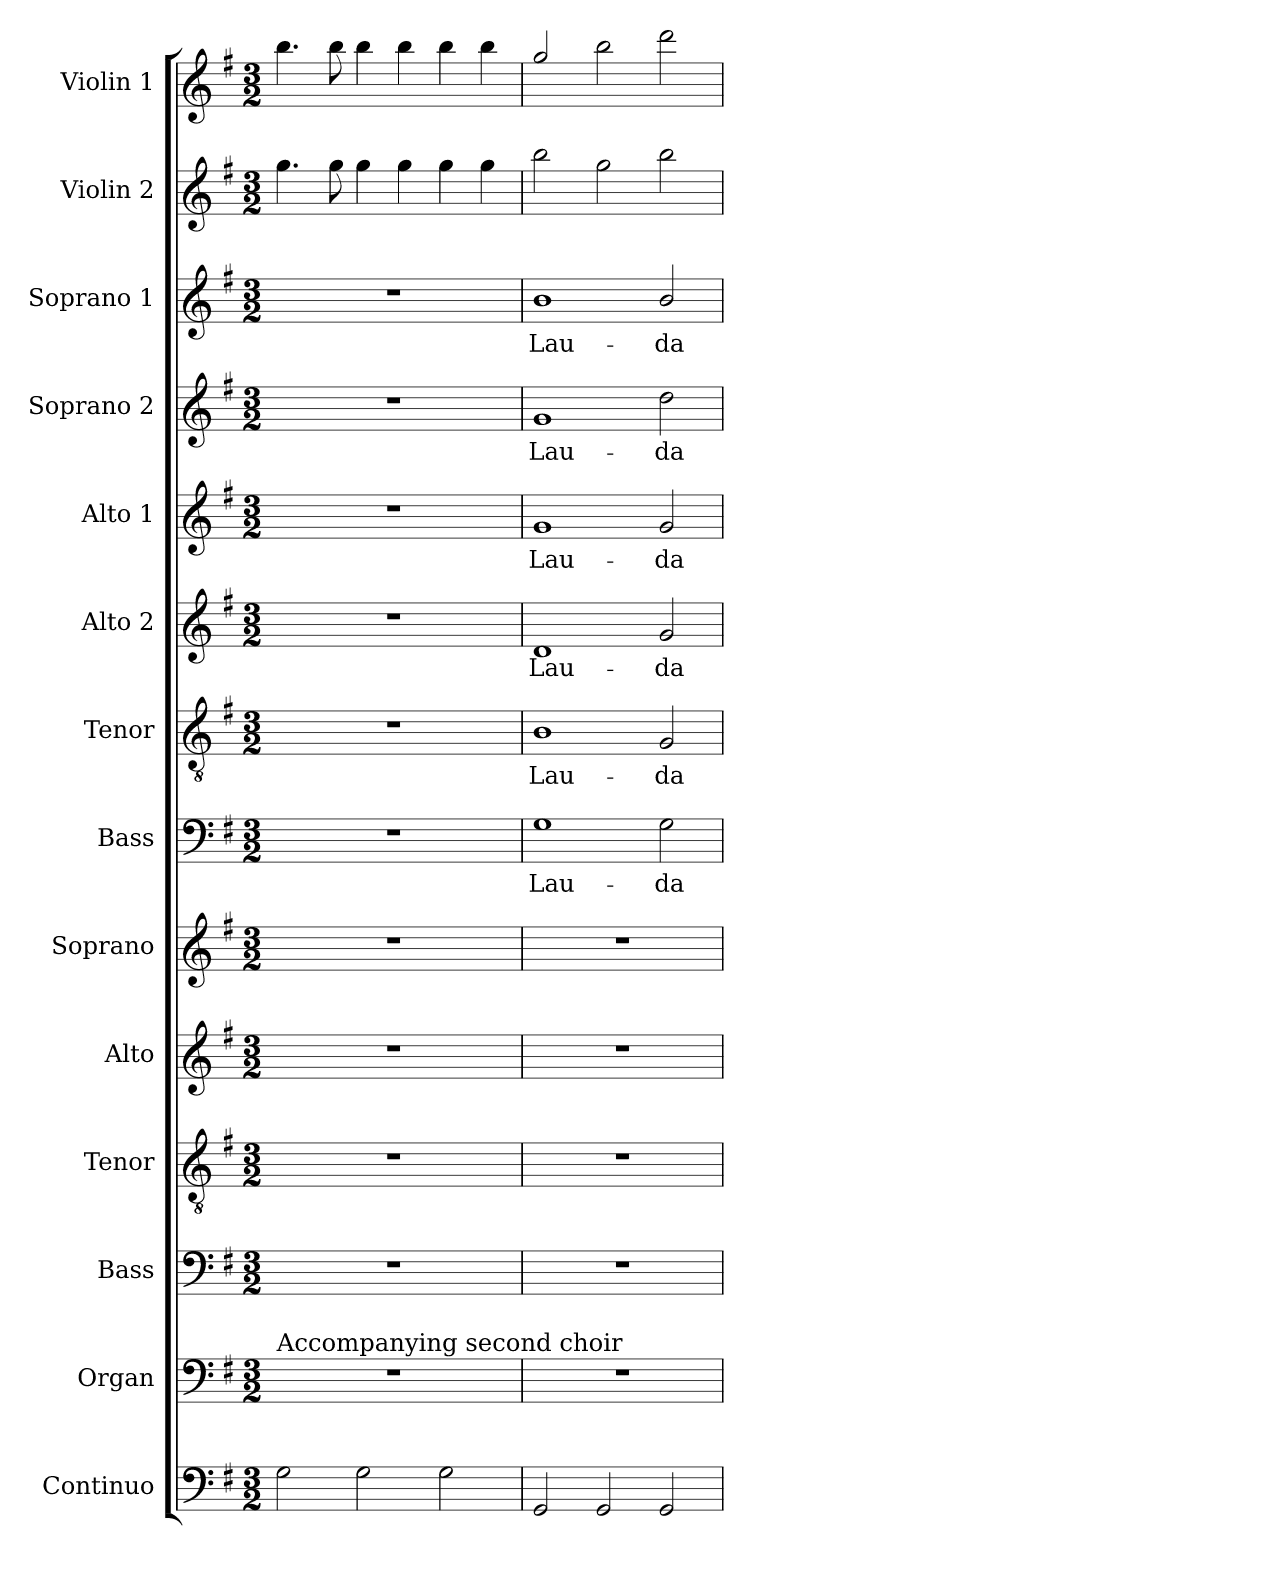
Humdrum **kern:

**kern	**kern	**kern	**kern	**kern	**kern	**kern	**text	**kern	**text	**kern	**text	**kern	**text	**kern	**text	**kern	**text	**kern	**kern
*part14	*part13	*part12	*part11	*part10	*part9	*part8	*part8	*part7	*part7	*part6	*part6	*part5	*part5	*part4	*part4	*part3	*part3	*part2	*part1
*staff14	*staff13	*staff12	*staff11	*staff10	*staff9	*staff8	*staff8	*staff7	*staff7	*staff6	*staff6	*staff5	*staff5	*staff4	*staff4	*staff3	*staff3	*staff2	*staff1
*I"Continuo	*I"Organ	*I"Bass	*I"Tenor	*I"Alto	*I"Soprano	*I"Bass	*	*I"Tenor	*	*I"Alto 2	*	*I"Alto 1	*	*I"Soprano 2	*	*I"Soprano 1	*	*I"Violin 2	*I"Violin 1
*I'Cont.	*I'Org.	*I'B.	*I'T.	*I'A.	*I'S.	*I'B.	*	*I'T.	*	*I'A2.	*	*I'A1.	*	*I'S2.	*	*I'S1.	*	*I'Vln. 2	*I'Vln. 1
!!LO:PB:g=z
*clefF4	*clefF4	*clefF4	*clefGv2	*clefG2	*clefG2	*clefF4	*	*clefGv2	*	*clefG2	*	*clefG2	*	*clefG2	*	*clefG2	*	*clefG2	*clefG2
*	*	*	*ITrd7c12	*	*	*	*	*ITrd7c12	*	*	*	*	*	*	*	*	*	*	*
*k[f#]	*k[f#]	*k[f#]	*k[f#]	*k[f#]	*k[f#]	*k[f#]	*	*k[f#]	*	*k[f#]	*	*k[f#]	*	*k[f#]	*	*k[f#]	*	*k[f#]	*k[f#]
*G:	*G:	*G:	*G:	*G:	*G:	*G:	*	*G:	*	*G:	*	*G:	*	*G:	*	*G:	*	*G:	*G:
*M3/2	*M3/2	*M3/2	*M3/2	*M3/2	*M3/2	*M3/2	*	*M3/2	*	*M3/2	*	*M3/2	*	*M3/2	*	*M3/2	*	*M3/2	*M3/2
=1	=1	=1	=1	=1	=1	=1	=1	=1	=1	=1	=1	=1	=1	=1	=1	=1	=1	=1	=1
!	!LO:TX:a:t=Accompanying second choir	!	!	!	!	!	!	!	!	!	!	!	!	!	!	!	!	!	!
!	!LO:N:vis=1	!LO:N:vis=1	!LO:N:vis=1	!LO:N:vis=1	!LO:N:vis=1	!LO:N:vis=1	!	!LO:N:vis=1	!	!LO:N:vis=1	!	!LO:N:vis=1	!	!LO:N:vis=1	!	!LO:N:vis=1	!	!	!
2Gi\	1.r	1.r	1.r	1.r	1.r	1.r	.	1.r	.	1.r	.	1.r	.	1.r	.	1.r	.	4.ggi\	4.bbi\
.	.	.	.	.	.	.	.	.	.	.	.	.	.	.	.	.	.	8ggi\	8bbi\
2Gi\	.	.	.	.	.	.	.	.	.	.	.	.	.	.	.	.	.	4ggi\	4bbi\
.	.	.	.	.	.	.	.	.	.	.	.	.	.	.	.	.	.	4ggi\	4bbi\
2Gi\	.	.	.	.	.	.	.	.	.	.	.	.	.	.	.	.	.	4ggi\	4bbi\
.	.	.	.	.	.	.	.	.	.	.	.	.	.	.	.	.	.	4ggi\	4bbi\
=2	=2	=2	=2	=2	=2	=2	=2	=2	=2	=2	=2	=2	=2	=2	=2	=2	=2	=2	=2
!	!LO:N:vis=1	!LO:N:vis=1	!LO:N:vis=1	!LO:N:vis=1	!LO:N:vis=1	!	!	!	!	!	!	!	!	!	!	!	!	!	!
!	!	!	!	!	!	!	!LO:LY:b:color=#000000	!	!	!	!	!	!	!	!	!	!	!	!
!	!	!	!	!	!	!	!	!	!LO:LY:b:color=#000000	!	!	!	!	!	!	!	!	!	!
!	!	!	!	!	!	!	!	!	!	!	!LO:LY:b:color=#000000	!	!	!	!	!	!	!	!
!	!	!	!	!	!	!	!	!	!	!	!	!	!LO:LY:b:color=#000000	!	!	!	!	!	!
!	!	!	!	!	!	!	!	!	!	!	!	!	!	!	!LO:LY:b:color=#000000	!	!	!	!
!	!	!	!	!	!	!	!	!	!	!	!	!	!	!	!	!	!LO:LY:b:color=#000000	!	!
2GGi/	1.r	1.r	1.r	1.r	1.r	1Gi	Lau-	1BBi	Lau-	1di	Lau-	1gi	Lau-	1gi	Lau-	1bi	Lau-	2bbi\	2ggi/
2GGi/	.	.	.	.	.	.	.	.	.	.	.	.	.	.	.	.	.	2ggi\	2bbi\
!	!	!	!	!	!	!	!LO:LY:b:color=#000000	!	!	!	!	!	!	!	!	!	!	!	!
!	!	!	!	!	!	!	!	!	!LO:LY:b:color=#000000	!	!	!	!	!	!	!	!	!	!
!	!	!	!	!	!	!	!	!	!	!	!LO:LY:b:color=#000000	!	!	!	!	!	!	!	!
!	!	!	!	!	!	!	!	!	!	!	!	!	!LO:LY:b:color=#000000	!	!	!	!	!	!
!	!	!	!	!	!	!	!	!	!	!	!	!	!	!	!LO:LY:b:color=#000000	!	!	!	!
!	!	!	!	!	!	!	!	!	!	!	!	!	!	!	!	!	!LO:LY:b:color=#000000	!	!
2GGi/	.	.	.	.	.	2Gi\	-da	2GGi/	-da	2gi/	-da	2gi/	-da	2ddi\	-da	2bi/	-da	2bbi\	2dddi\
=	=	=	=	=	=	=	=	=	=	=	=	=	=	=	=	=	=	=	=
*-	*-	*-	*-	*-	*-	*-	*-	*-	*-	*-	*-	*-	*-	*-	*-	*-	*-	*-	*-
